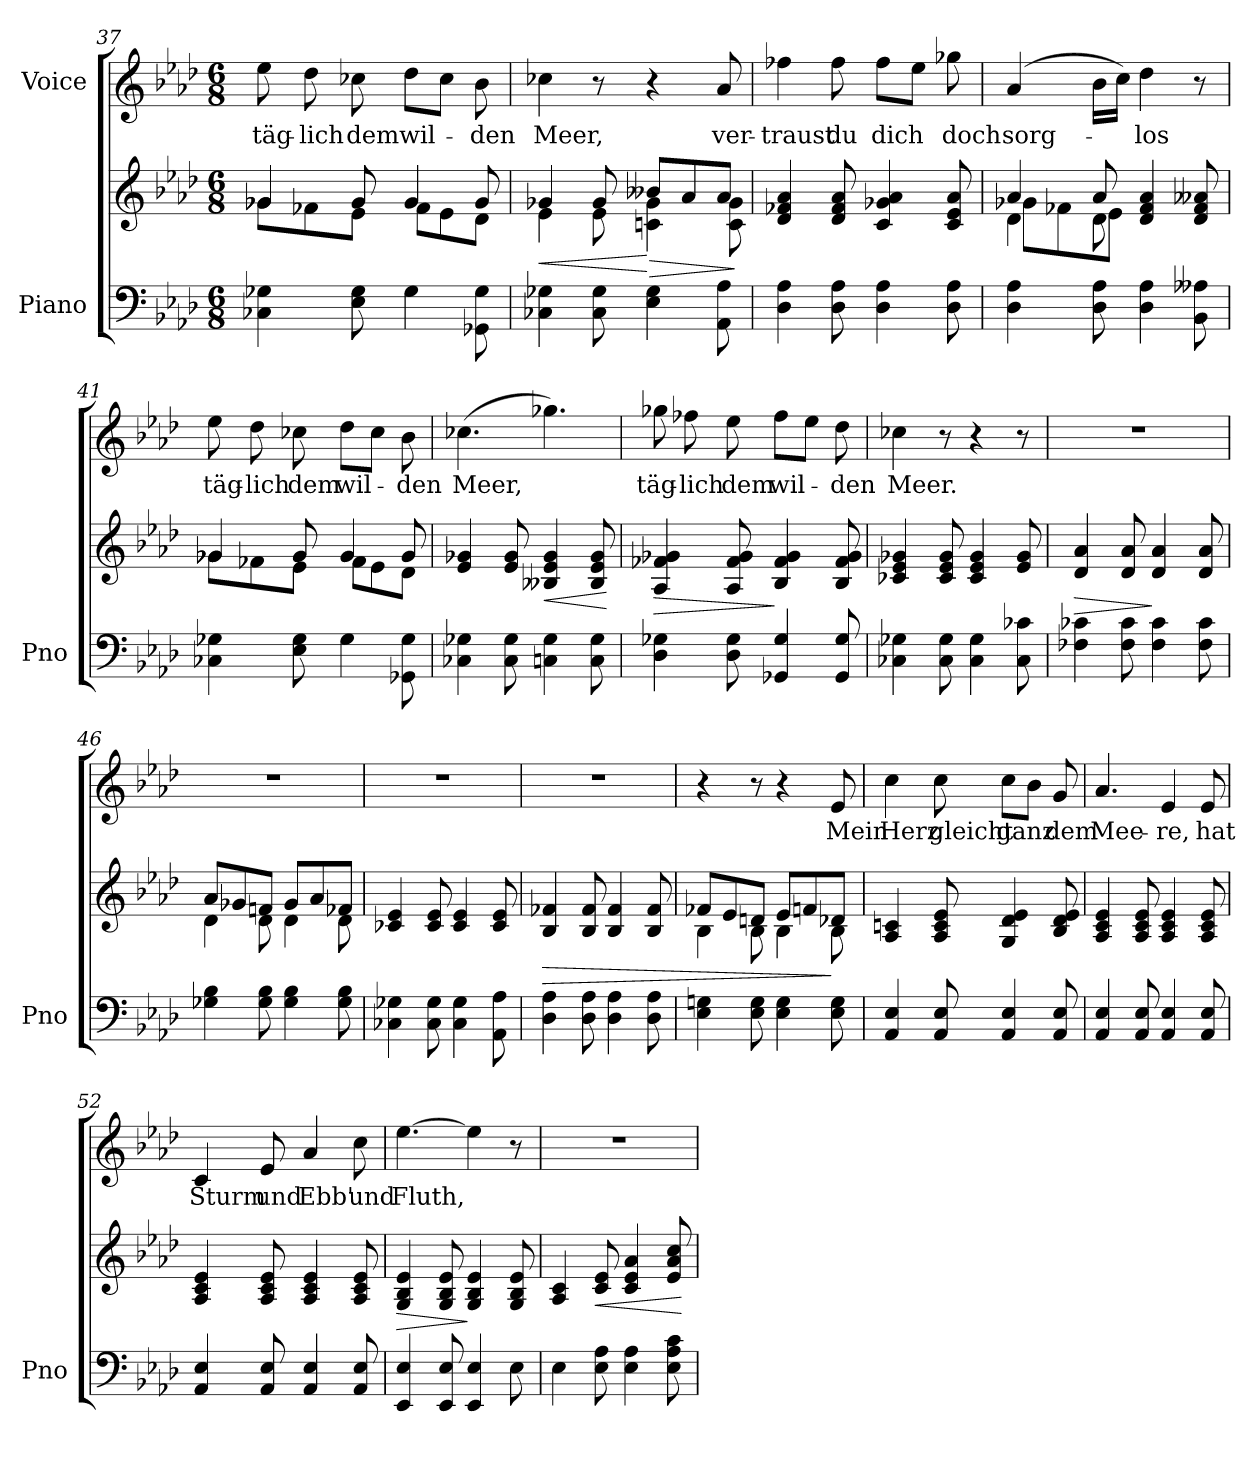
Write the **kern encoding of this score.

**kern	**kern	**dynam	**kern	**text
*part2	*part2	*part2	*part1	*part1
*staff3	*staff2	*staff2/3	*staff1	*staff1
*I"Piano	*	*	*I"Voice	*
*I'Pno	*	*	*	*
*clefF4	*clefG2	*	*clefG2	*
*k[b-e-a-d-]	*k[b-e-a-d-]	*	*k[b-e-a-d-]	*
*M6/8	*M6/8	*	*M6/8	*
=37	=37	=37	=37	=37
*	*^	*	*	*
!	!	!	!	!	!LO:LY:b
4C-X\ 4G-X\	4g-X/	8g-\L	.	8ee-\	täg-
!	!	!	!	!	!LO:LY:b
.	.	8f-X\	.	8dd-\	-lich
!	!	!	!	!	!LO:LY:b
8E-\ 8G-\	8g-/	8e-\J	.	8cc-X\	dem
!	!	!	!	!	!LO:LY:b
4G-\	4g-/	8f-\L	.	8dd-\L	wil-
.	.	8e-\	.	8cc-\J	.
!	!	!	!	!	!LO:LY:b
8GG-X\ 8G-\	8g-/	8d-\J	.	8b-\	-den
!!LO:LB:g=z
=38	=38	=38	=38	=38	=38
!	!	!	!LO:HP:b	!	!LO:LY:b
4C-X\ 4G-X\	4g-X/	4e-\	<	4cc-X\	Meer,
8C-\ 8G-\	8g-/	8e-\	.	8r	.
!	!	!	!LO:HP:n=1:b	!	!
4E-\ 4G-\	8b--X/L	4cn\ 4g-\	[ >	4r	.
.	8a-/	.	.	.	.
!	!	!	!	!	!LO:LY:b
8AA-\ 8A-\	8a-/J	8c\ 8g-\	.	8a-/	ver-
*	*v	*v	*	*	*
.	.	]	.	.
=39	=39	=39	=39	=39
!	!	!	!	!LO:LY:b
4D-\ 4A-\	4d-/ 4f-X/ 4a-/	.	4ff-X\	-traust
!	!	!	!	!LO:LY:b
8D-\ 8A-\	8d-/ 8f-/ 8a-/	.	8ff-\	du
!	!	!	!	!LO:LY:b
4D-\ 4A-\	4c/ 4g-X/ 4a-/	.	8ff-\L	dich
.	.	.	8ee-\J	.
!	!	!	!	!LO:LY:b
8D-\ 8A-\	8c/ 8e-/ 8a-/	.	8gg-X\	doch
=40	=40	=40	=40	=40
*	*^	*	*	*
*	*	*^	*	*	*
!	!	!	!	!	!	!LO:LY:b
4D-\ 4A-\	4a-/	4d-\	8g-X\L	.	(4a-/	sorg-
.	.	.	8f-X\	.	.	.
8D-\ 8A-\	8a-/	8d-\	8e-\J	.	16b-\LL	.
.	.	.	.	.	16cc\JJ)	.
!	!	!	!	!	!	!LO:LY:b
4D-\ 4A-\	4d-/ 4f-/ 4a-/	4rcyy	4ryy	.	4dd-\	-los
8BB-\ 8A--X\	8d-/ 8f-/ 8a--X/	8rcyy	8ryy	.	8r	.
=41	=41	=41	=41	=41	=41	=41
!	!	!	!	!	!	!LO:LY:b
*	*	*v	*v	*	*	*
4C-X\ 4G-X\	4g-X/	8g-\L	.	8ee-\	täg-
!	!	!	!	!	!LO:LY:b
.	.	8f-X\	.	8dd-\	-lich
!	!	!	!	!	!LO:LY:b
8E-\ 8G-\	8g-/	8e-\J	.	8cc-X\	dem
!	!	!	!	!	!LO:LY:b
4G-\	4g-/	8f-\L	.	8dd-\L	wil-
.	.	8e-\	.	8cc-\J	.
!	!	!	!	!	!LO:LY:b
8GG-X\ 8G-\	8g-/	8d-\J	.	8b-\	-den
=42	=42	=42	=42	=42	=42
!	!	!	!	!	!LO:LY:b
*	*v	*v	*	*	*
4C-X\ 4G-X\	4e-/ 4g-X/	.	(4.cc-X\	Meer,
8C-\ 8G-\	8e-/ 8g-/	.	.	.
!	!	!LO:HP:b	!	!
4Cn\ 4G-\	4B--X/ 4e-/ 4g-/	<	4.gg-X\)	.
8C\ 8G-\	8B--/ 8e-/ 8g-/	.	.	.
.	.	[	.	.
!!LO:LB:g=z
=43	=43	=43	=43	=43
!	!	!LO:HP:b	!	!LO:LY:b
4D-\ 4G-X\	4A-/ 4f-X/ 4g-X/	>	8gg-X\	täg-
!	!	!	!	!LO:LY:b
.	.	.	8ff-X\	-lich
!	!	!	!	!LO:LY:b
8D-\ 8G-\	8A-/ 8f-/ 8g-/	.	8ee-\	dem
!	!	!	!	!LO:LY:b
4GG-X/ 4G-/	4B-/ 4f-/ 4g-/	]	8ff-\L	wil-
.	.	.	8ee-\J	.
!	!	!	!	!LO:LY:b
8GG-/ 8G-/	8B-/ 8f-/ 8g-/	.	8dd-\	-den
=44	=44	=44	=44	=44
!	!	!	!	!LO:LY:b
4C-X\ 4G-X\	4c-X/ 4e-/ 4g-X/	.	4cc-X\	Meer.
8C-\ 8G-\	8c-/ 8e-/ 8g-/	.	8r	.
4C-\ 4G-\	4c-/ 4e-/ 4g-/	.	4r	.
8C-\ 8c-X\	8e-/ 8g-/	.	8r	.
=45	=45	=45	=45	=45
!	!	!LO:HP:b	!	!
4F-X\ 4c-X\	4d-/ 4a-/	>	2.r	.
8F-\ 8c-\	8d-/ 8a-/	.	.	.
4F-\ 4c-\	4d-/ 4a-/	]	.	.
8F-\ 8c-\	8d-/ 8a-/	.	.	.
=46	=46	=46	=46	=46
*	*^	*	*	*
4G-X\ 4B-\	8a-/L	4d-\	.	2.r	.
.	8g-X/	.	.	.	.
8G-\ 8B-\	8fn/J	8d-\	.	.	.
4G-\ 4B-\	8g-/L	4d-\	.	.	.
.	8a-/	.	.	.	.
8G-\ 8B-\	8f-X/J	8d-\	.	.	.
*	*v	*v	*	*	*
=47	=47	=47	=47	=47
4C-X\ 4G-X\	4c-X/ 4e-/	.	2.r	.
8C-\ 8G-\	8c-/ 8e-/	.	.	.
4C-\ 4G-\	4c-/ 4e-/	.	.	.
8AA-\ 8A-\	8c-/ 8e-/	.	.	.
!!LO:PB:g=z
=48	=48	=48	=48	=48
!	!	!LO:HP:b	!	!
4D-\ 4A-\	4B-/ 4f-X/	>	2.r	.
8D-\ 8A-\	8B-/ 8f-/	.	.	.
4D-\ 4A-\	4B-/ 4f-/	.	.	.
8D-\ 8A-\	8B-/ 8f-/	.	.	.
=49	=49	=49	=49	=49
*	*^	*	*	*
4E-\ 4Gn\	8f-X/L	4B-\	.	4r	.
.	8e-/	.	.	.	.
8E-\ 8G\	8dn/J	8B-\	.	8r	.
4E-\ 4G\	8e-/L	4B-\	.	4r	.
.	8fn/	.	.	.	.
!	!	!	!	!	!LO:LY:b
8E-\ 8G\	8d-X/J	8B-\	]	8e-/	Mein
=50	=50	=50	=50	=50	=50
!	!	!	!	!	!LO:LY:b
*	*v	*v	*	*	*
4AA-/ 4E-/	4A-/ 4cn/	.	4cc\	Herz
!	!	!	!	!LO:LY:b
8AA-/ 8E-/	8A-/ 8c/ 8e-/	.	8cc\	gleicht
!	!	!	!	!LO:LY:b
4AA-/ 4E-/	4G/ 4d-/ 4e-/	.	8cc\L	ganz
.	.	.	8b-\J	.
!	!	!	!	!LO:LY:b
8AA-/ 8E-/	8B-/ 8d-/ 8e-/	.	8g/	dem
=51	=51	=51	=51	=51
!	!	!	!	!LO:LY:b
4AA-/ 4E-/	4A-/ 4c/ 4e-/	.	4.a-/	Mee-
8AA-/ 8E-/	8A-/ 8c/ 8e-/	.	.	.
!	!	!	!	!LO:LY:b
4AA-/ 4E-/	4A-/ 4c/ 4e-/	.	4e-/	-re,
!	!	!	!	!LO:LY:b
8AA-/ 8E-/	8A-/ 8c/ 8e-/	.	8e-/	hat
=52	=52	=52	=52	=52
!	!	!	!	!LO:LY:b
4AA-/ 4E-/	4A-/ 4c/ 4e-/	.	4c/	Sturm
!	!	!	!	!LO:LY:b
8AA-/ 8E-/	8A-/ 8c/ 8e-/	.	8e-/	und
!	!	!	!	!LO:LY:b
4AA-/ 4E-/	4A-/ 4c/ 4e-/	.	4a-/	Ebb'
!	!	!	!	!LO:LY:b
8AA-/ 8E-/	8A-/ 8c/ 8e-/	.	8cc\	und
!!LO:LB:g=z
=53	=53	=53	=53	=53
!	!	!LO:HP:b	!	!LO:LY:b
4EE-/ 4E-/	4G/ 4B-/ 4e-/	>	[4.ee-\	Fluth,
8EE-/ 8E-/	8G/ 8B-/ 8e-/	.	.	.
4EE-/ 4E-/	4G/ 4B-/ 4e-/	]	4ee-\]	.
8E-\	8G/ 8B-/ 8e-/	.	8r	.
=54	=54	=54	=54	=54
4E-\	4A-/ 4c/	.	2.r	.
!	!	!LO:HP:b	!	!
8E-\ 8A-\	8c/ 8e-/	<	.	.
4E-\ 4A-\	4c/ 4e-/ 4a-/	.	.	.
8E-\ 8A-\ 8c\	8e-/ 8a-/ 8cc/	.	.	.
.	.	[	.	.
=	=	=	=	=
*-	*-	*-	*-	*-
